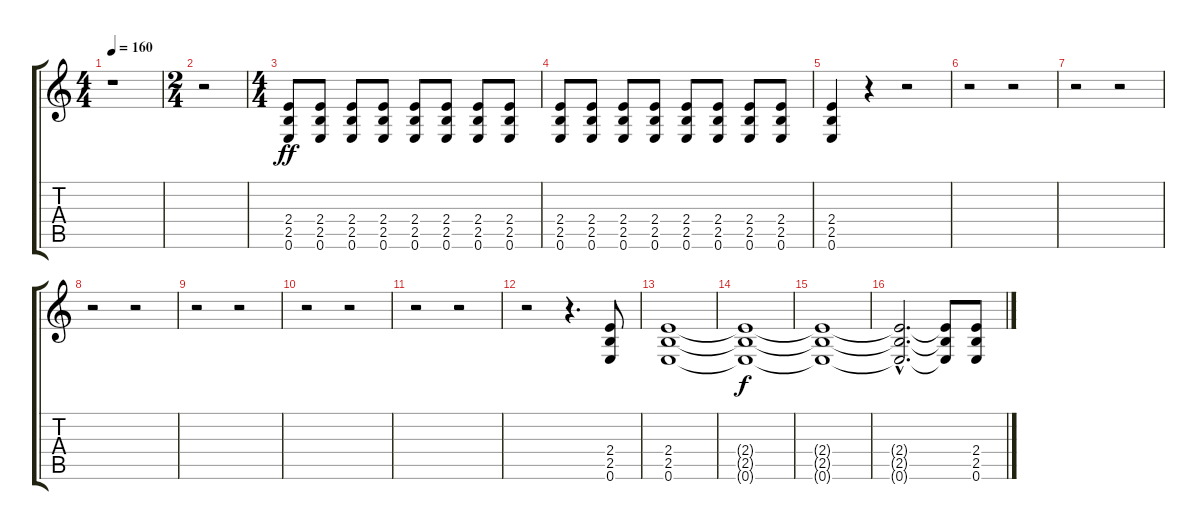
\track "" {instrument distortionguitar}
\staff {score tabs}
\tuning (E4 B3 G3 D3 A2 E2) {hide}
\ts (4 4)
\tempo 160
\clef g2
\ks c
r.1{dy ff instrument distortionguitar} |
\ts (2 4)
r.2 |
\ts (4 4)
(2.4 2.5 0.6).8 (2.4 2.5 0.6).8 (2.4 2.5 0.6).8 (2.4 2.5 0.6).8 (2.4 2.5 0.6).8 (2.4 2.5 0.6).8 (2.4 2.5 0.6).8 (2.4 2.5 0.6).8 |
(2.4 2.5 0.6).8 (2.4 2.5 0.6).8 (2.4 2.5 0.6).8 (2.4 2.5 0.6).8 (2.4 2.5 0.6).8 (2.4 2.5 0.6).8 (2.4 2.5 0.6).8 (2.4 2.5 0.6).8 |
(2.4 2.5 0.6).4 r.4 r.2 |
r.2 r.2 |
r.2 r.2 |
r.2 r.2 |
r.2 r.2 |
r.2 r.2 |
r.2 r.2 |
r.2 r.4{d} (2.4 2.5 0.6).8 |
(2.4 2.5 0.6).1 |
(2.4{t} 2.5{t} 0.6{t}).1{dy f} |
(2.4{t} 2.5{t} 0.6{t}).1 |
(2.4{hac t} 2.5{hac t} 0.6{hac t}).2{d} (2.4{t} 2.5{t} 0.6{t}).8 (2.4 2.5 0.6).8
